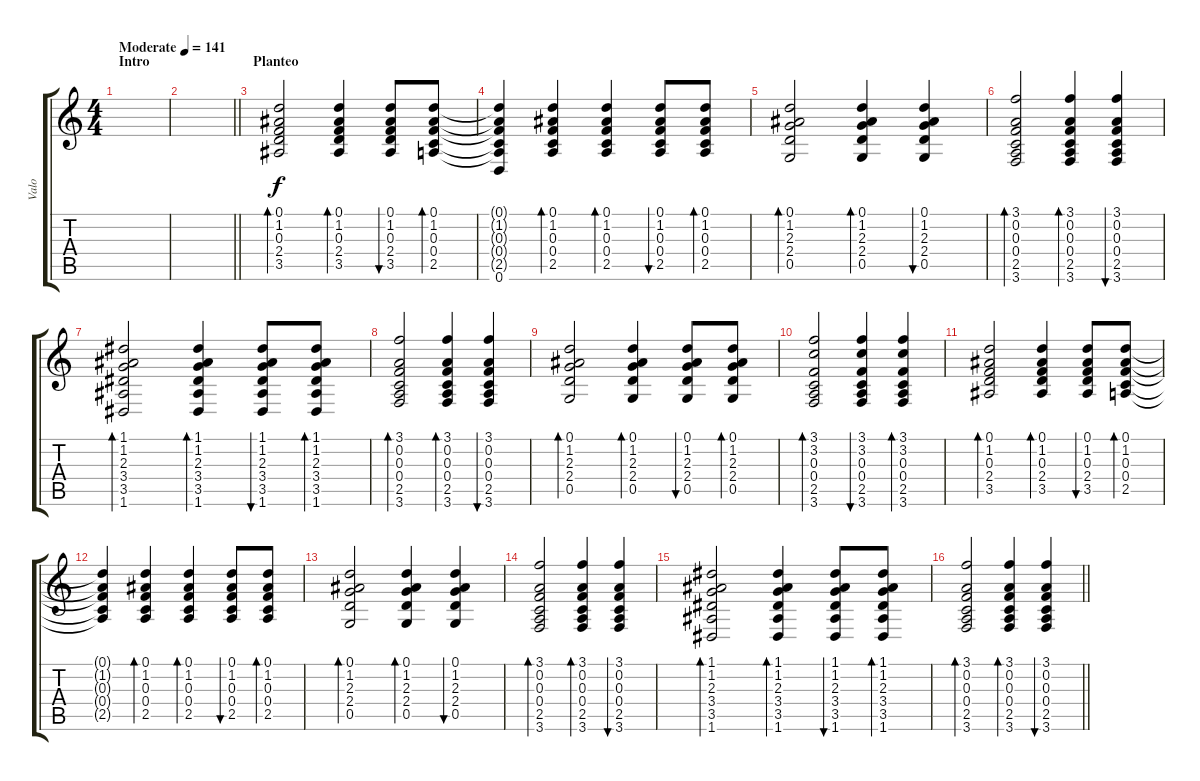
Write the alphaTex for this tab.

\track ("Valo" "Valo") {instrument acousticguitarsteel}
\staff {score tabs}
\tuning (D4 A3 F3 C3 G2 D2) {hide}
\ts (4 4)
\section ("" "Intro")
\tempo (141 "Moderate")
\clef g2
\ks c
|
\barLineRight lightlight
|
\section ("" "Planteo")
(0.1 1.2 0.3 2.4 3.5).2{bd 60} (0.1 1.2 0.3 2.4 3.5).4{bd 60} (0.1 1.2 0.3 2.4 3.5).8{bu 60} (0.1 1.2 0.3 0.4 2.5).8{bd 60} |
(0.1{t} 1.2{t} 0.3{t} 0.4{t} 2.5{t} 0.6).4 (0.1 1.2 0.3 0.4 2.5).4{bd 60} (0.1 1.2 0.3 0.4 2.5).4{bd 60} (0.1 1.2 0.3 0.4 2.5).8{bu 60} (0.1 1.2 0.3 0.4 2.5).8{bd 60} |
(0.1 1.2 2.3 2.4 0.5).2{bd 60} (0.1 1.2 2.3 2.4 0.5).4{bd 60} (0.1 1.2 2.3 2.4 0.5).4{bu 60} |
(3.1 0.2 0.3 0.4 2.5 3.6).2{bd 60} (3.1 0.2 0.3 0.4 2.5 3.6).4{bd 60} (3.1 0.2 0.3 0.4 2.5 3.6).4{bu 60} |
(1.1 1.2 2.3 3.4 3.5 1.6).2{bd 60} (1.1 1.2 2.3 3.4 3.5 1.6).4{bd 60} (1.1 1.2 2.3 3.4 3.5 1.6).8{bu 60} (1.1 1.2 2.3 3.4 3.5 1.6).8{bd 60} |
(3.1 0.2 0.3 0.4 2.5 3.6).2{bd 60} (3.1 0.2 0.3 0.4 2.5 3.6).4{bd 60} (3.1 0.2 0.3 0.4 2.5 3.6).4{bu 60} |
(0.1 1.2 2.3 2.4 0.5).2{bd 60} (0.1 1.2 2.3 2.4 0.5).4{bd 60} (0.1 1.2 2.3 2.4 0.5).8{bu 60} (0.1 1.2 2.3 2.4 0.5).8{bd 60} |
(3.1 3.2 0.3 0.4 2.5 3.6).2{bd 60} (3.1 3.2 0.3 0.4 2.5 3.6).4{bu 60} (3.1 3.2 0.3 0.4 2.5 3.6).4{bd 60} |
(0.1 1.2 0.3 2.4 3.5).2{bd 60} (0.1 1.2 0.3 2.4 3.5).4{bd 60} (0.1 1.2 0.3 2.4 3.5).8{bu 60} (0.1 1.2 0.3 0.4 2.5).8{bd 60} |
(0.1{t} 1.2{t} 0.3{t} 0.4{t} 2.5{t}).4 (0.1 1.2 0.3 0.4 2.5).4{bd 60} (0.1 1.2 0.3 0.4 2.5).4{bd 60} (0.1 1.2 0.3 0.4 2.5).8{bu 60} (0.1 1.2 0.3 0.4 2.5).8{bd 60} |
(0.1 1.2 2.3 2.4 0.5).2{bd 60} (0.1 1.2 2.3 2.4 0.5).4{bd 60} (0.1 1.2 2.3 2.4 0.5).4{bu 60} |
(3.1 0.2 0.3 0.4 2.5 3.6).2{bd 60} (3.1 0.2 0.3 0.4 2.5 3.6).4{bd 60} (3.1 0.2 0.3 0.4 2.5 3.6).4{bu 60} |
(1.1 1.2 2.3 3.4 3.5 1.6).2{bd 60} (1.1 1.2 2.3 3.4 3.5 1.6).4{bd 60} (1.1 1.2 2.3 3.4 3.5 1.6).8{bu 60} (1.1 1.2 2.3 3.4 3.5 1.6).8{bd 60} |
\barLineRight lightlight
(3.1 0.2 0.3 0.4 2.5 3.6).2{bd 60} (3.1 0.2 0.3 0.4 2.5 3.6).4{bd 60} (3.1 0.2 0.3 0.4 2.5 3.6).4{bu 60}
